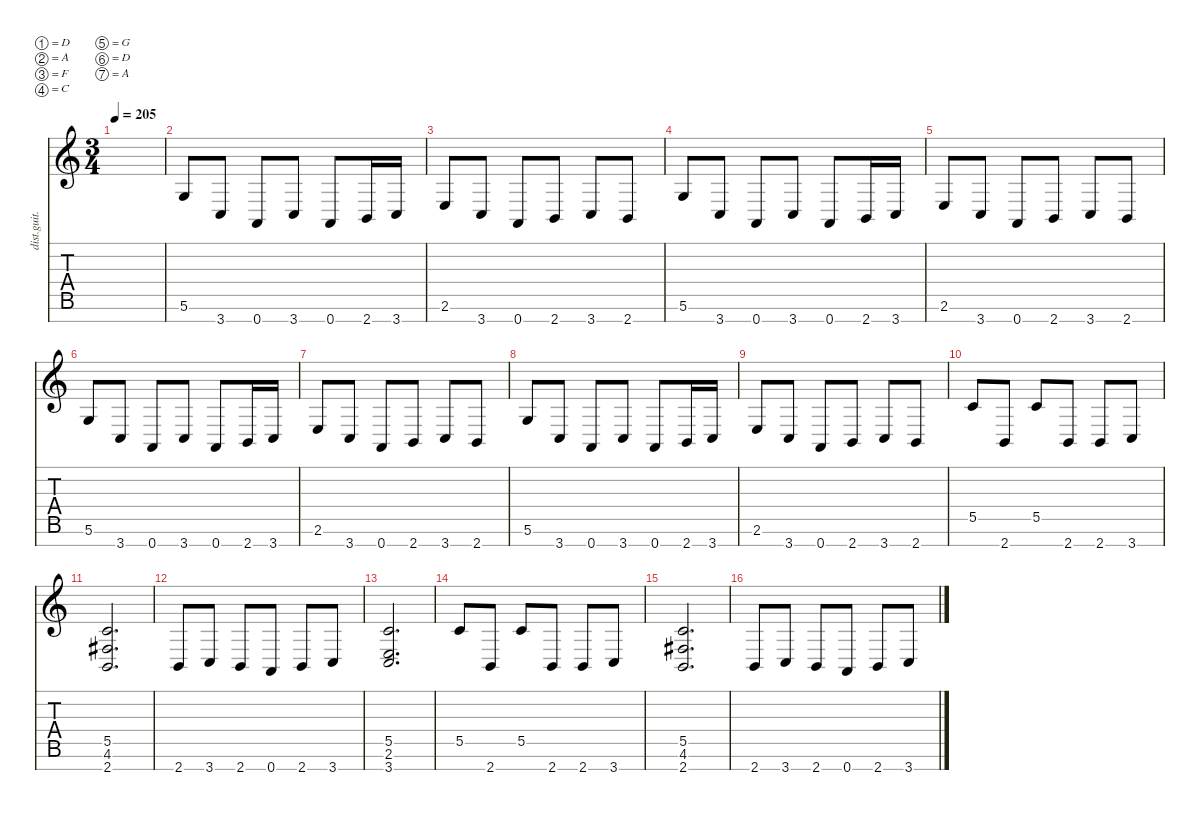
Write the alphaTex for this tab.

\defaultSystemsLayout 4
\hideDynamics
\bracketExtendMode nobrackets
\otherSystemsTrackNameOrientation horizontal
\track ("Distortion Guitar2" "dist.guit.") {solo instrument distortionguitar}
\staff {score tabs}
\tuning (D4 A3 F3 C3 G2 D2 A1)
\ts (3 4)
\beaming (8 2 2 2)
\tempo 205
\clef g2
\ks c
|
5.6.8{beam Up} 3.7.8{beam Up} 0.7.8{beam Up} 3.7.8{beam Up} 0.7.8{beam Up} 2.7.16{beam Up} 3.7.16{beam Up} |
2.6.8{beam Up} 3.7.8{beam Up} 0.7.8{beam Up} 2.7.8{beam Up} 3.7.8{beam Up} 2.7.8{beam Up} |
5.6.8{beam Up} 3.7.8{beam Up} 0.7.8{beam Up} 3.7.8{beam Up} 0.7.8{beam Up} 2.7.16{beam Up} 3.7.16{beam Up} |
2.6.8{beam Up} 3.7.8{beam Up} 0.7.8{beam Up} 2.7.8{beam Up} 3.7.8{beam Up} 2.7.8{beam Up} |
5.6.8{beam Up} 3.7.8{beam Up} 0.7.8{beam Up} 3.7.8{beam Up} 0.7.8{beam Up} 2.7.16{beam Up} 3.7.16{beam Up} |
2.6.8{beam Up} 3.7.8{beam Up} 0.7.8{beam Up} 2.7.8{beam Up} 3.7.8{beam Up} 2.7.8{beam Up} |
5.6.8{beam Up} 3.7.8{beam Up} 0.7.8{beam Up} 3.7.8{beam Up} 0.7.8{beam Up} 2.7.16{beam Up} 3.7.16{beam Up} |
2.6.8{beam Up} 3.7.8{beam Up} 0.7.8{beam Up} 2.7.8{beam Up} 3.7.8{beam Up} 2.7.8{beam Up} |
5.5.8{beam Up} 2.7.8{beam Up} 5.5.8{beam Up} 2.7.8{beam Up} 2.7.8{beam Up} 3.7.8{beam Up} |
(2.7 4.6{acc #} 5.5).2{d beam Up} |
2.7.8{beam Up} 3.7.8{beam Up} 2.7.8{beam Up} 0.7.8{beam Up} 2.7.8{beam Up} 3.7.8{beam Up} |
(3.7 2.6 5.5).2{d beam Up} |
5.5.8{beam Up} 2.7.8{beam Up} 5.5.8{beam Up} 2.7.8{beam Up} 2.7.8{beam Up} 3.7.8{beam Up} |
(2.7 4.6{acc #} 5.5).2{d beam Up} |
2.7.8{beam Up} 3.7.8{beam Up} 2.7.8{beam Up} 0.7.8{beam Up} 2.7.8{beam Up} 3.7.8{beam Up}
